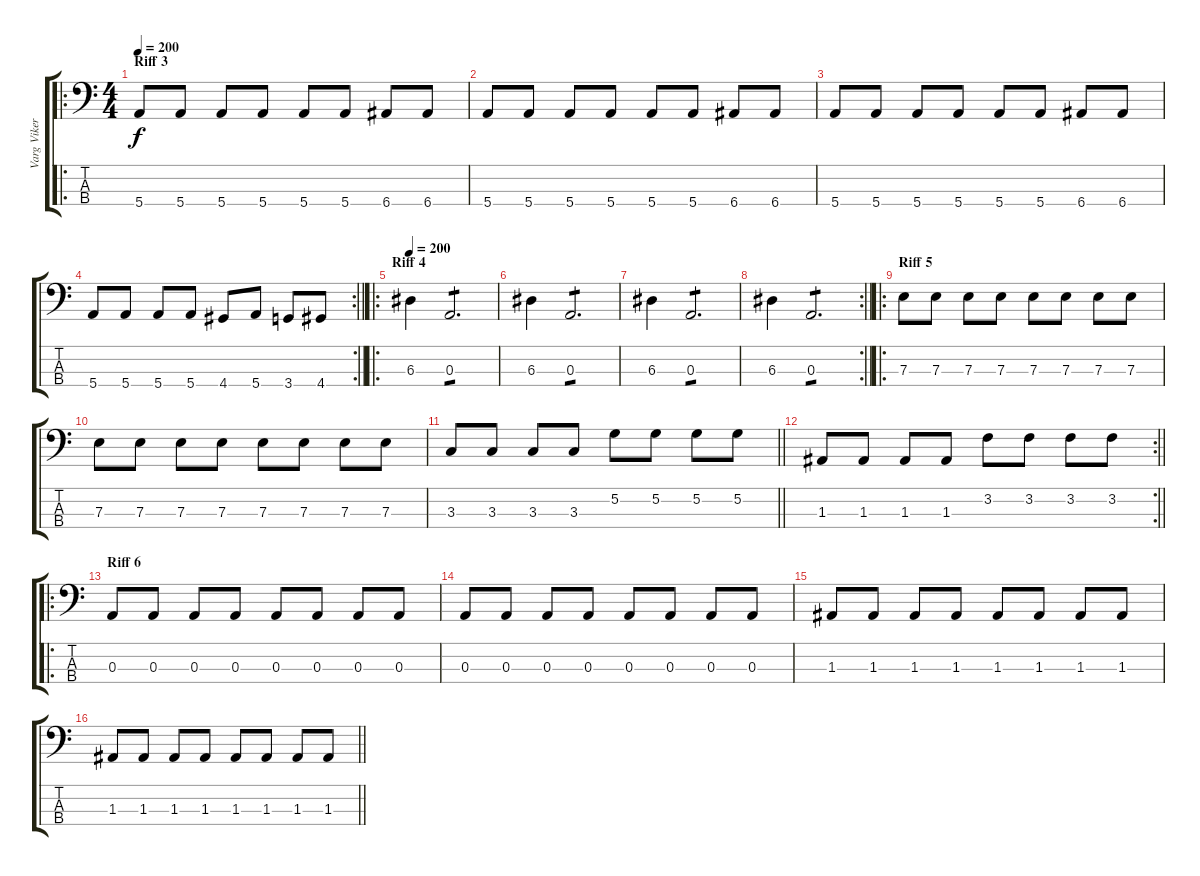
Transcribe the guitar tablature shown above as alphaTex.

\track ("Varg Vikernes" "Varg Viker") {instrument electricbasspick}
\staff {score tabs}
\tuning (G2 D2 A1 E1) {hide}
\ro
\ts (4 4)
\section ("" "Riff 3")
\tempo 200
\clef f4
\ks c
5.4.8{dy f} 5.4.8 5.4.8 5.4.8 5.4.8 5.4.8 6.4.8 6.4.8 |
5.4.8 5.4.8 5.4.8 5.4.8 5.4.8 5.4.8 6.4.8 6.4.8 |
5.4.8 5.4.8 5.4.8 5.4.8 5.4.8 5.4.8 6.4.8 6.4.8 |
\rc 2
\barLineRight lightlight
5.4.8 5.4.8 5.4.8 5.4.8 4.4.8 5.4.8 3.4.8 4.4.8 |
\ro
\section ("" "Riff 4")
\tempo 200
6.3.4 0.3.2{d tp 1} |
6.3.4 0.3.2{d tp 1} |
6.3.4 0.3.2{d tp 1} |
\rc 2
\barLineRight lightlight
6.3.4 0.3.2{d tp 1} |
\ro
\section ("" "Riff 5")
7.3.8 7.3.8 7.3.8 7.3.8 7.3.8 7.3.8 7.3.8 7.3.8 |
7.3.8 7.3.8 7.3.8 7.3.8 7.3.8 7.3.8 7.3.8 7.3.8 |
\barLineRight lightlight
3.3.8 3.3.8 3.3.8 3.3.8 5.2.8 5.2.8 5.2.8 5.2.8 |
\rc 2
\barLineRight lightlight
1.3.8 1.3.8 1.3.8 1.3.8 3.2.8 3.2.8 3.2.8 3.2.8 |
\ro
\section ("" "Riff 6")
0.3.8 0.3.8 0.3.8 0.3.8 0.3.8 0.3.8 0.3.8 0.3.8 |
0.3.8 0.3.8 0.3.8 0.3.8 0.3.8 0.3.8 0.3.8 0.3.8 |
1.3.8 1.3.8 1.3.8 1.3.8 1.3.8 1.3.8 1.3.8 1.3.8 |
\barLineRight lightlight
1.3.8 1.3.8 1.3.8 1.3.8 1.3.8 1.3.8 1.3.8 1.3.8
